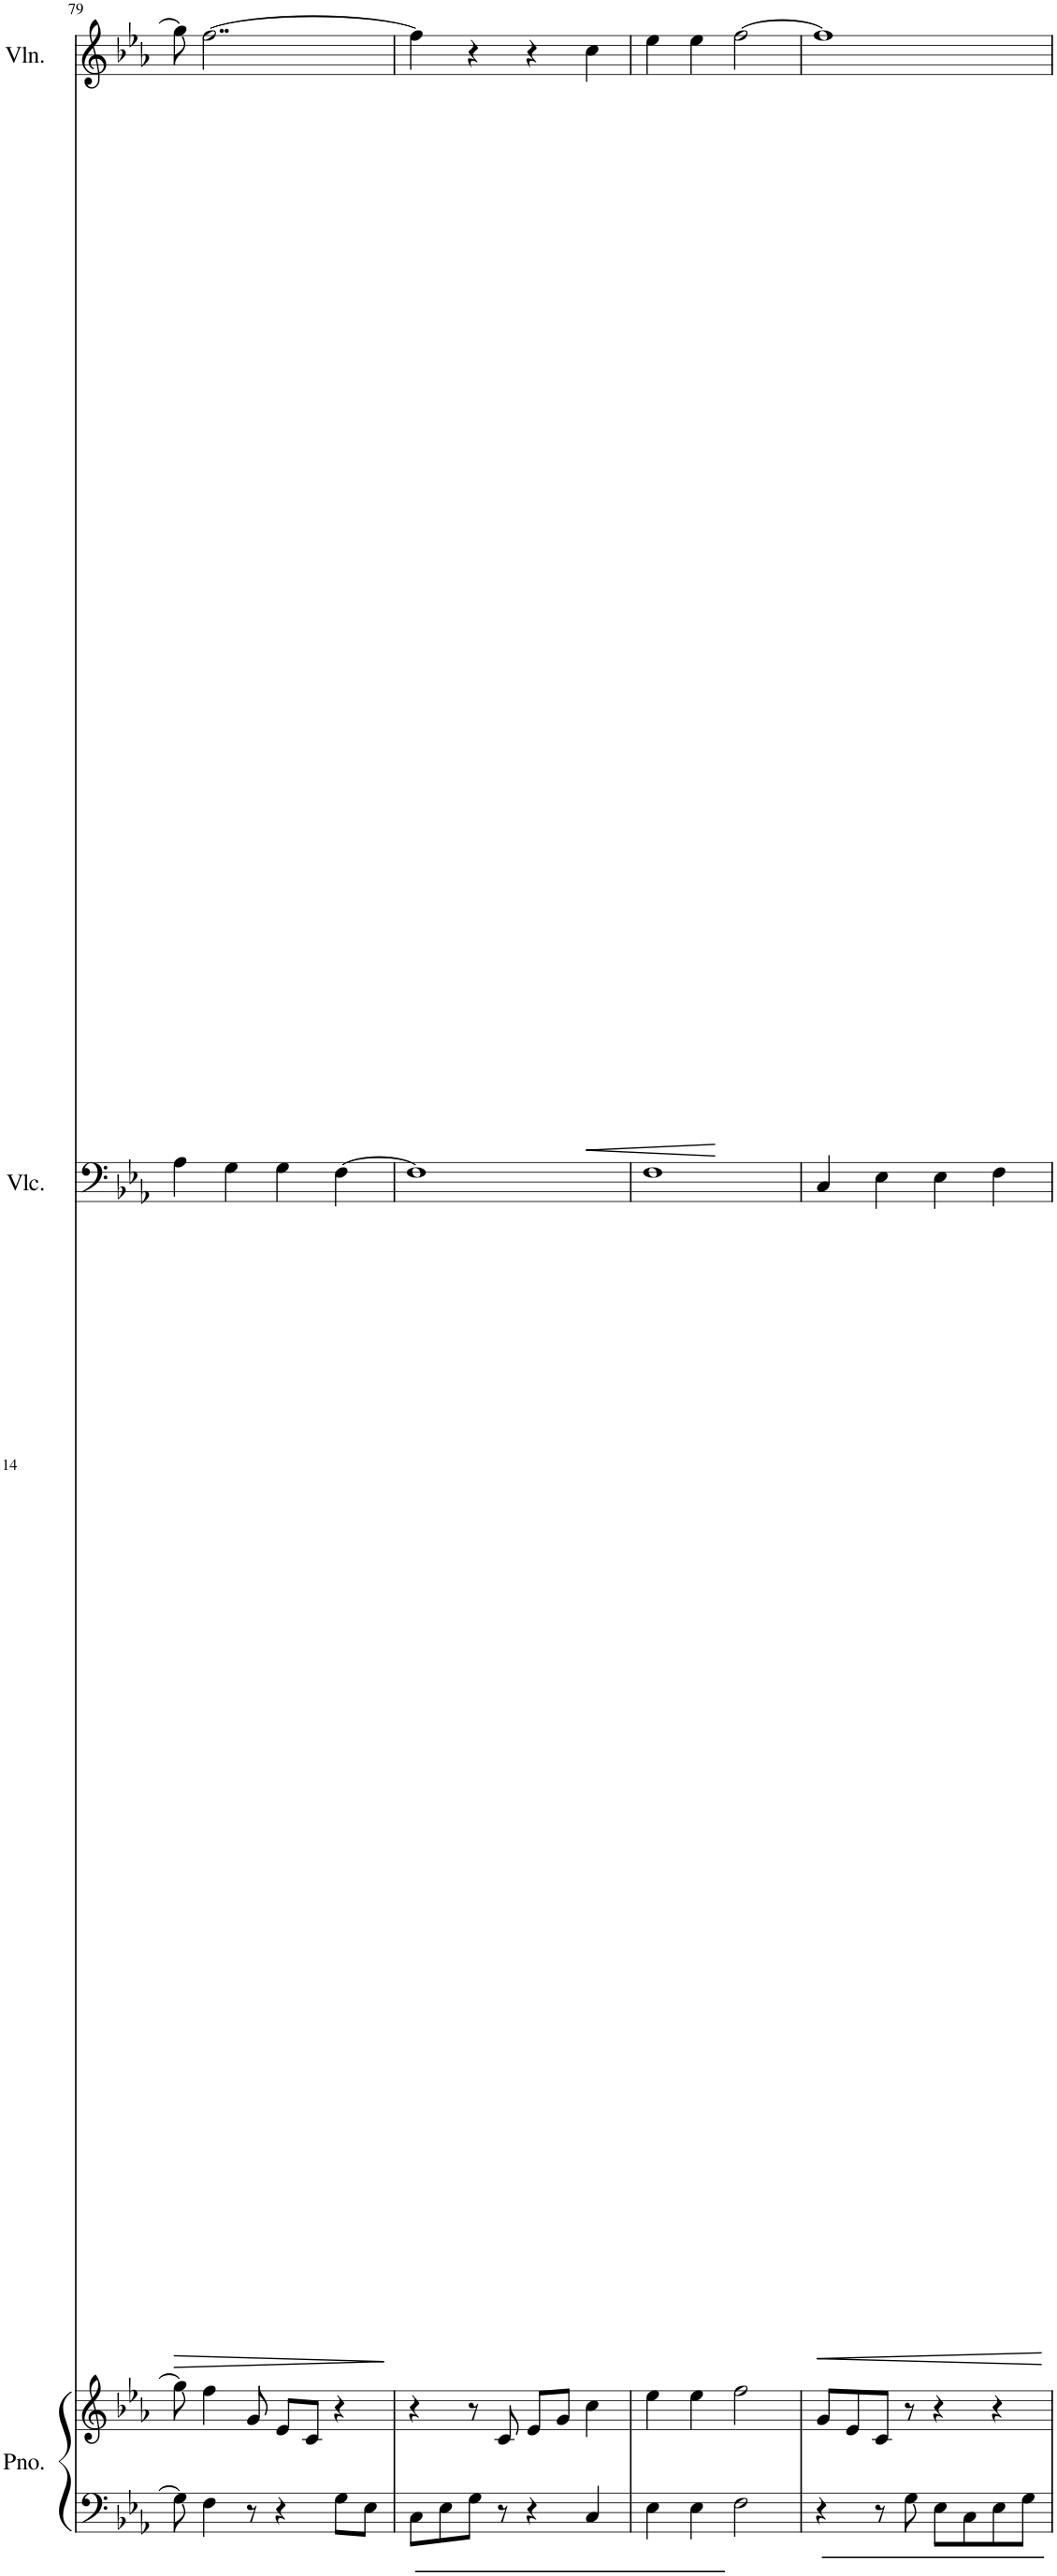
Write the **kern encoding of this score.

**kern	**kern	**kern	**dynam	**kern	**dynam
*part3	*part3	*part2	*part2	*part1	*part1
*staff4	*staff3	*staff2	*staff2	*staff1	*staff1
*I"Piano	*	*I"Violoncello	*	*I"Violin	*
*I'Pno.	*	*I'Vlc.	*	*I'Vln.	*
!!LO:PB:g=z
*clefF4	*clefG2	*clefF4	*	*clefG2	*
*k[b-e-a-]	*k[b-e-a-]	*k[b-e-a-]	*	*k[b-e-a-]	*
*M4/4	*M4/4	*M4/4	*	*M4/4	*
=79	=79	=79	=79	=79	=79
!	!	!	!LO:HP:b	!	!
8G\]	8gg\]	4A-\	>	8gg\]	.
4F\	4ff\	.	.	[2..ff\	.
.	.	4G\	.	.	.
8r	8g/	.	.	.	.
4r	8e-/L	4G\	.	.	.
.	8c/J	.	.	.	.
8G\L	4r	[4F\	.	.	.
8E-\J	.	.	.	.	.
.	.	.	]	.	.
=80	=80	=80	=80	=80	=80
8C\L	4r	1F]	.	4ff\]	.
8E-\	.	.	.	.	.
8G\J	8r	.	.	4r	.
8r	8c/	.	.	.	.
4r	8e-/L	.	.	4r	.
.	8g/J	.	.	.	.
!	!	!	!	!	!LO:HP:b
4C/	4cc\	.	.	4cc\	<
.	.	.	.	.	[
=81	=81	=81	=81	=81	=81
4E-\	4ee-\	1F	.	4ee-\	.
4E-\	4ee-\	.	.	4ee-\	.
2F\	2ff\	.	.	[2ff\	.
=82	=82	=82	=82	=82	=82
!	!	!	!LO:HP:b	!	!
4r	8g/L	4C/	<	1ff]	.
.	8e-/	.	.	.	.
8r	8c/J	4E-\	.	.	.
8G\	8r	.	.	.	.
8E-\L	4r	4E-\	.	.	.
8C\	.	.	.	.	.
8E-\	4r	4F\	.	.	.
8G\J	.	.	.	.	.
.	.	.	[	.	.
=	=	=	=	=	=
*-	*-	*-	*-	*-	*-
